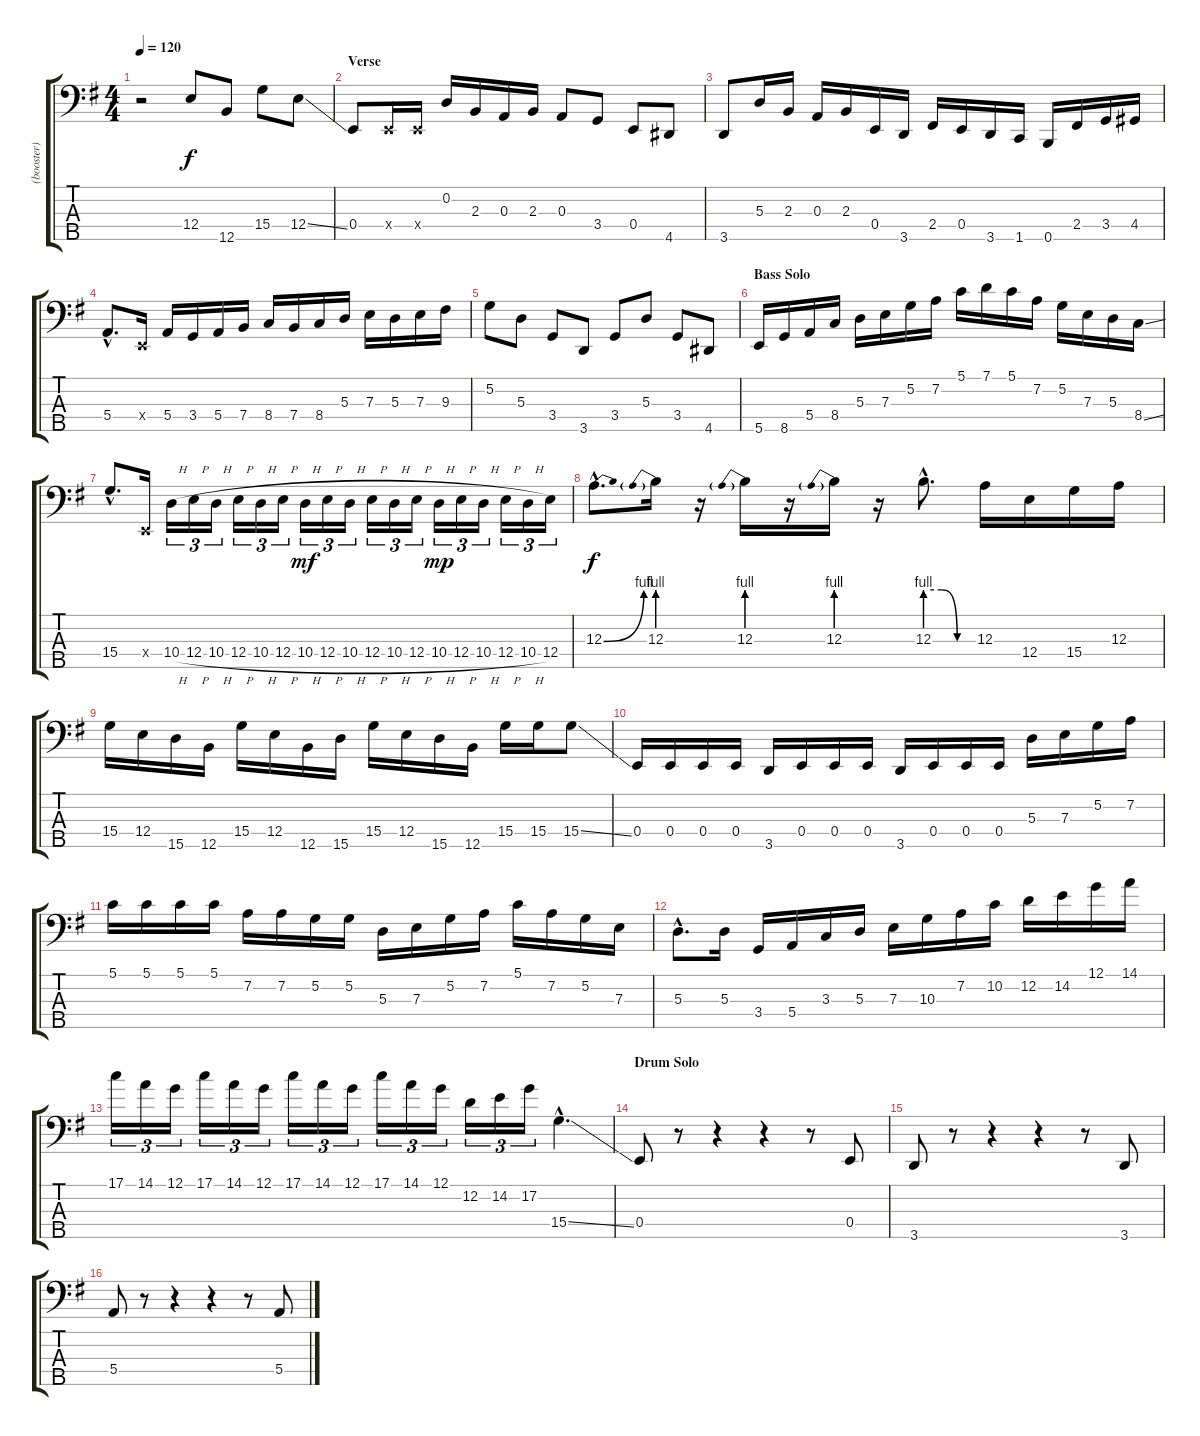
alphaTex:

\track ("(booster)" "(booster)") {instrument slapbass1}
\staff {score tabs}
\tuning (G2 D2 A1 E1 B0) {hide}
\ts (4 4)
\tempo 120
\clef f4
\ks eminor
r.2{dy f instrument slapbass1} 12.4.8 12.5.8 15.4.8 12.4{ss}.8 |
\section ("" "Verse")
0.4.8 0.4{x}.16 0.4{x}.16 0.2.16 2.3.16 0.3.16 2.3.16 0.3.8 3.4.8 0.4.8 4.5.8 |
3.5.8 5.3.16 2.3.16 0.3.16 2.3.16 0.4.16 3.5.16 2.4.16 0.4.16 3.5.16 1.5.16 0.5.16 2.4.16 3.4.16 4.4.16 |
5.4{hac}.8{d} 0.4{x}.16 5.4.16 3.4.16 5.4.16 7.4.16 8.4.16 7.4.16 8.4.16 5.3.16 7.3.16 5.3.16 7.3.16 9.3.16 |
5.2.8 5.3.8 3.4.8 3.5.8 3.4.8 5.3.8 3.4.8 4.5.8 |
\section ("" "Bass Solo")
5.5.16{volume 16} 8.5.16 5.4.16 8.4.16 5.3.16 7.3.16 5.2.16 7.2.16 5.1.16 7.1.16 5.1.16 7.2.16 5.2.16 7.3.16 5.3.16 8.4{ss}.16 |
15.4{hac}.8{d} 0.4{x}.16 10.4{h}.16{tu (3 2)} 12.4{h}.16{tu (3 2)} 10.4{h}.16{tu (3 2)} 12.4{h}.16{tu (3 2)} 10.4{h}.16{tu (3 2)} 12.4{h}.16{tu (3 2)} 10.4{h}.16{tu (3 2) dy mf} 12.4{h}.16{tu (3 2)} 10.4{h}.16{tu (3 2)} 12.4{h}.16{tu (3 2)} 10.4{h}.16{tu (3 2)} 12.4{h}.16{tu (3 2)} 10.4{h}.16{tu (3 2) dy mp} 12.4{h}.16{tu (3 2)} 10.4{h}.16{tu (3 2)} 12.4{h}.16{tu (3 2)} 10.4{h}.16{tu (3 2)} 12.4.16{tu (3 2)} |
12.3{be (bend 0 0 60 4) hac}.8{d dy f} 12.3{be (prebend 0 4 60 4)}.16 r.16 12.3{be (prebend 0 4 60 4)}.16 r.16 12.3{be (prebend 0 4 60 4)}.16 r.16 12.3{be (custom 0 4 20 4 40 0 60 0) hac}.8{d} 12.3.16 12.4.16 15.4.16 12.3.16 |
15.4.16 12.4.16 15.5.16 12.5.16 15.4.16 12.4.16 12.5.16 15.5.16 15.4.16 12.4.16 15.5.16 12.5.16 15.4.16 15.4.16 15.4{ss}.8 |
0.4.16 0.4.16 0.4.16 0.4.16 3.5.16 0.4.16 0.4.16 0.4.16 3.5.16 0.4.16 0.4.16 0.4.16 5.3.16 7.3.16 5.2.16 7.2.16 |
5.1.16 5.1.16 5.1.16 5.1.16 7.2.16 7.2.16 5.2.16 5.2.16 5.3.16 7.3.16 5.2.16 7.2.16 5.1.16 7.2.16 5.2.16 7.3.16 |
5.3{hac}.8{d} 5.3.16 3.4.16 5.4.16 3.3.16 5.3.16 7.3.16 10.3.16 7.2.16 10.2.16 12.2.16 14.2.16 12.1.16 14.1.16 |
17.1.16{tu (3 2)} 14.1.16{tu (3 2)} 12.1.16{tu (3 2)} 17.1.16{tu (3 2)} 14.1.16{tu (3 2)} 12.1.16{tu (3 2)} 17.1.16{tu (3 2)} 14.1.16{tu (3 2)} 12.1.16{tu (3 2)} 17.1.16{tu (3 2)} 14.1.16{tu (3 2)} 12.1.16{tu (3 2)} 12.2.16{tu (3 2)} 14.2.16{tu (3 2)} 17.2.16{tu (3 2)} 15.4{ss hac}.4{d} |
\section ("" "Drum Solo")
0.4.8{volume 13} r.8 r.4 r.4 r.8 0.4.8 |
3.5.8 r.8 r.4 r.4 r.8 3.5.8 |
5.4.8 r.8 r.4 r.4 r.8 5.4.8
